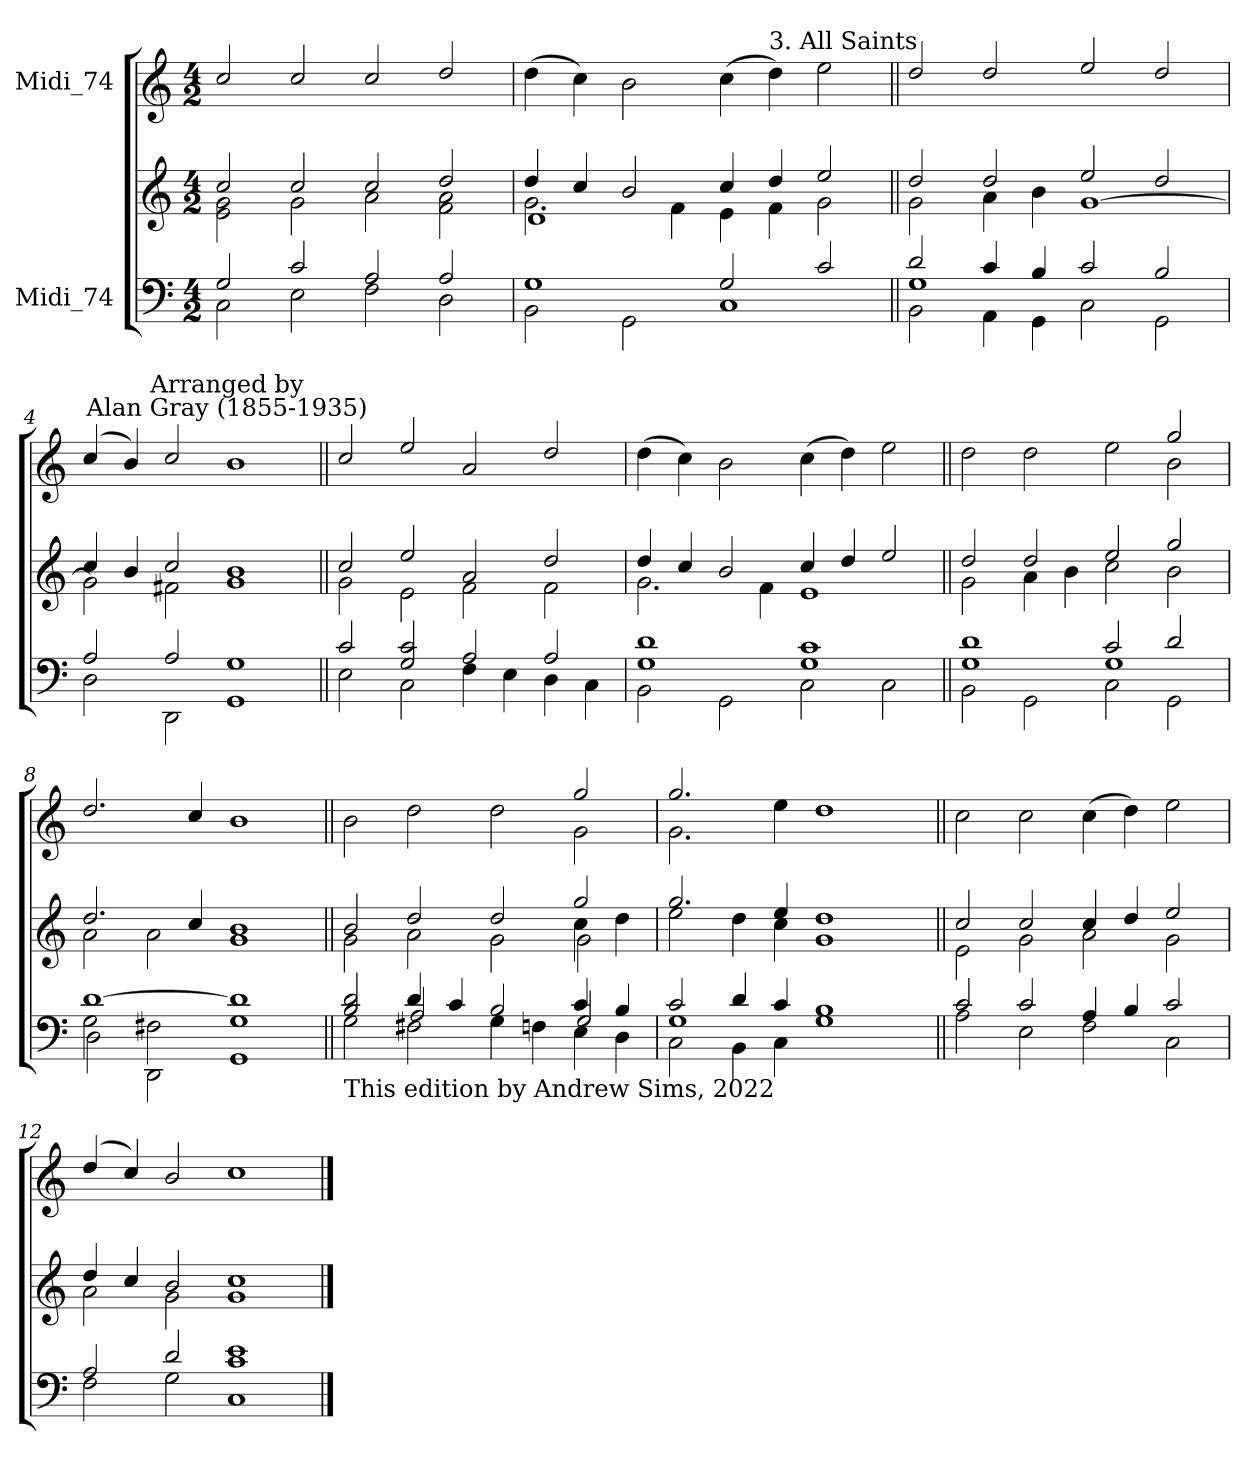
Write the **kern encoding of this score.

**kern	**kern	**kern
*part2	*part2	*part1
*staff3	*staff2	*staff1
*I"Midi_74	*	*I"Midi_74
*clefF4	*clefG2	*clefG2
*k[]	*k[]	*k[]
*C:	*C:	*C:
*M4/2	*M4/2	*M4/2
=1	=1	=1
*^	*^	*^
*	*^	*	*^	*	*
2G/	0ryy	2C\	2cc/	0ryy	2e\ 2g\	2cc	0ryy
2c/	.	2E\	2cc/	.	2g\	2cc	.
2A/	.	2F\	2cc/	.	2a\	2cc	.
2A/	.	2D\	2dd/	.	2f\ 2a\	2dd	.
=2	=2	=2	=2	=2	=2	=2	=2
1G/	1ryy	2BB\	4dd/	2.g\	1d\	(>4dd	1ryy
.	.	.	4cc/	.	.	4cc)	.
.	.	2GG\	2b/	.	.	2b	.
.	.	.	.	4f\	.	.	.
2G/	4ryy	1C\	4cc/	1ryy	4e\	(>4cc	4ryy
!	!	!	!	!	!	!LO:TX:a:t=3. All Saints	!
.	2.ryy	.	4dd/	.	4f\	4dd)	2.ryy
2c/	.	.	2ee/	.	2g\	2ee	.
=3||	=3||	=3||	=3||	=3||	=3||	=3||	=3||
2d/	1G\	2BB\	2dd/	0ryy	2g\	2dd	0ryy
4c/	.	4AA\	2dd/	.	4a\	2dd	.
4B/	.	4GG\	.	.	4b\	.	.
2c/	1ryy	2C\	2ee/	.	[1g\	2ee	.
2B/	.	2GG\	2dd/	.	.	2dd	.
=4	=4	=4	=4	=4	=4	=4	=4
2A/	0ryy	2D\	4cc/	0ryy	2g\]	(>4cc	0ryy
.	.	.	4b/	.	.	4b)	.
2A/	.	2DD\	2cc/	.	2f#X\	2cc	.
!	!	!	!	!	!	!LO:TX:a:cj:t=Arranged by\nAlan Gray (1855-1935)	!
1G/	.	1GG\	1b/	.	1g\	1b	.
!!LO:LB:g=z	!!
=5||	=5||	=5||	=5||	=5||	=5||	=5||	=5||
2c/	0ryy	2E\	2cc/	0ryy	2g\	2cc	0ryy
2G/ 2c/	.	2C\	2ee/	.	2e\	2ee	.
2A/	.	4F\	2a/	.	2f\	2a	.
.	.	4E\	.	.	.	.	.
2A/	.	4D\	2dd/	.	2f\	2dd	.
.	.	4C\	.	.	.	.	.
=6	=6	=6	=6	=6	=6	=6	=6
1G/ 1d/	1ryy	2BB\	4dd/	1ryy	2.g\	(>4dd	1ryy
.	.	.	4cc/	.	.	4cc)	.
.	.	2GG\	2b/	.	.	2b	.
.	.	.	.	.	4f\	.	.
1G/ 1c/	4ryy	2C\	4cc/	4ryy	1e\	(>4cc	4ryy
.	2.ryy	.	4dd/	2.ryy	.	4dd)	2.ryy
.	.	2C\	2ee/	.	.	2ee	.
=7||	=7||	=7||	=7||	=7||	=7||	=7||	=7||
1G/ 1d/	1ryy	2BB\	2dd/	0ryy	2g\	2dd	1.ryy
.	.	2GG\	2dd/	.	4a\	2dd	.
.	.	.	.	.	4b\	.	.
2c/	1G\	2C\	2ee/	.	2cc\	2ee	.
2d/	.	2GG\	2gg/	.	2b\	2gg	2b\
=8	=8	=8	=8	=8	=8	=8	=8
[1d/	2G\	2D\	2.dd/	0ryy	2a\	2.dd	0ryy
.	2F#X\	2DD\	.	.	2a\	.	.
.	.	.	4cc/	.	.	4cc	.
1d/]	1G\	1GG\	1b/	.	1g\	1b	.
!!LO:LB:g=z	!!
=9||	=9||	=9||	=9||	=9||	=9||	=9||	=9||
!LO:TX:b:t=This edition by Andrew Sims, 2022	!	!	!	!	!	!	!
2B/ 2d/	2ryy	2G\	2b/	1.ryy	2g\	2b	1.ryy
4d/	2A/	2F#X\	2dd/	.	2a\	2dd	.
4c/	.	.	.	.	.	.	.
2B/	2ryy	4G\	2dd/	.	2g\	2dd	.
.	.	4Fn\	.	.	.	.	.
4c/	2G/	4E\	2gg/	4cc\	2g\	2gg	2g\
4B/	.	4D\	.	4dd\	.	.	.
=10	=10	=10	=10	=10	=10	=10	=10
2c/	1G\	2C\	2.gg/	0ryy	2ee\	2.gg	2.g\
4d/	.	4BB\	.	.	4dd\	.	.
4c/	.	4C\	4ee/	.	4cc\	4ee	1ryy
1B/	1ryy	1G\	1dd/	.	1g\	1dd	.
.	.	.	.	.	.	.	4ryy
=11||	=11||	=11||	=11||	=11||	=11||	=11||	=11||
2c/	1ryy	2A\	2cc/	1ryy	2e\	2cc	1ryy
2c/	.	2E\	2cc/	.	2g\	2cc	.
4A/	4ryy	2F\	4cc/	4ryy	2a\	(>4cc	4ryy
4B/	2.ryy	.	4dd/	2.ryy	.	4dd)	2.ryy
2c/	.	2C\	2ee/	.	2g\	2ee	.
=12	=12	=12	=12	=12	=12	=12	=12
2A/	1ryy	2F\	4dd/	0ryy	2a\	(>4dd	0ryy
.	.	.	4cc/	.	.	4cc)	.
2d/	.	2G\	2b/	.	2g\	2b	.
1e/	1c\	1C\	1cc/	.	1g\	1cc	.
*v	*v	*v	*	*	*	*v	*v
*	*v	*v	*v	*
==	==	==
*-	*-	*-
